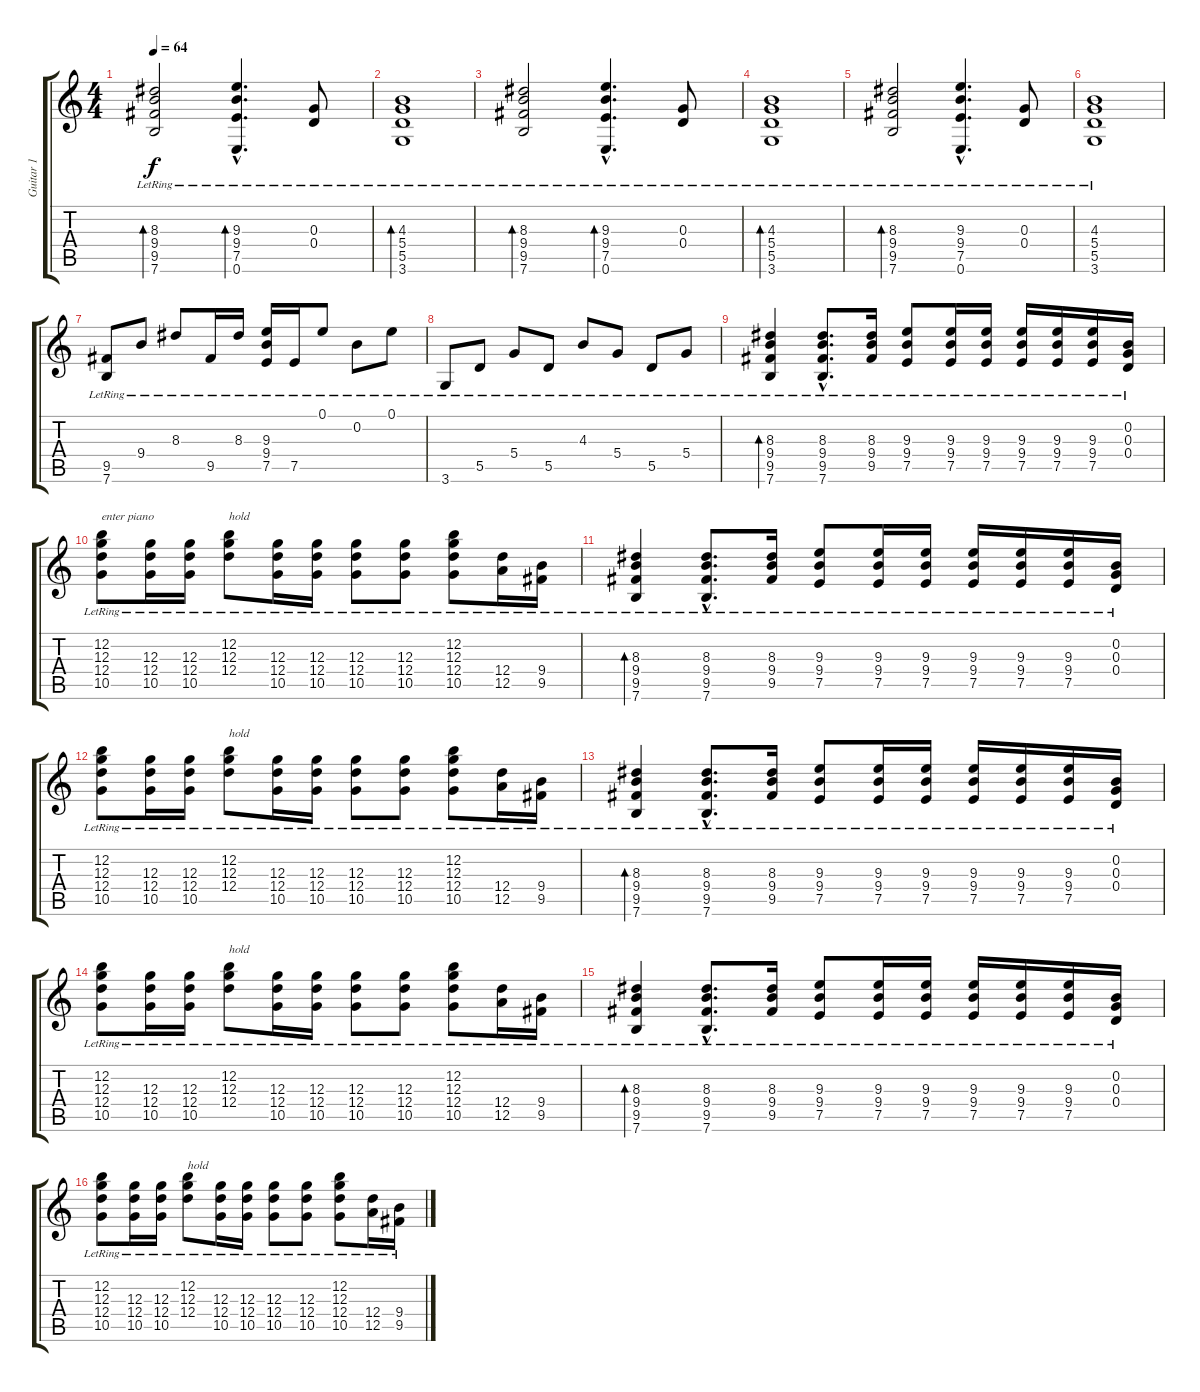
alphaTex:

\track ("Guitar 1" "Guitar 1") {instrument electricguitarclean}
\staff {score tabs}
\tuning (E4 B3 G3 D3 A2 E2) {hide}
\ts (4 4)
\tempo 64
\clef g2
\ks c
(8.3{lr} 9.4{lr} 9.5{lr} 7.6{lr}).2{bd 30 dy f volume 11} (9.3{hac lr} 9.4{hac lr} 7.5{hac lr} 0.6{hac lr}).4{d bd 30} (0.3{lr} 0.4{lr}).8 |
(4.3{lr} 5.4{lr} 5.5{lr} 3.6{lr}).1{bd 30} |
(8.3{lr} 9.4{lr} 9.5{lr} 7.6{lr}).2{bd 30 volume 11} (9.3{hac lr} 9.4{hac lr} 7.5{hac lr} 0.6{hac lr}).4{d bd 30} (0.3{lr} 0.4{lr}).8 |
(4.3{lr} 5.4{lr} 5.5{lr} 3.6{lr}).1{bd 30} |
(8.3{lr} 9.4{lr} 9.5{lr} 7.6{lr}).2{bd 30 volume 11} (9.3{hac lr} 9.4{hac lr} 7.5{hac lr} 0.6{hac lr}).4{d} (0.3{lr} 0.4{lr}).8 |
(4.3{lr} 5.4{lr} 5.5{lr} 3.6{lr}).1 |
(9.5{lr} 7.6{lr}).8{volume 11} 9.4{lr}.8 8.3{lr}.8 9.5{lr}.16 8.3{lr}.16 (9.3{lr} 9.4{lr} 7.5{lr}).16 7.5{lr}.16 0.1{lr}.8 0.2{lr}.8 0.1{lr}.8 |
3.6{lr}.8 5.5{lr}.8 5.4{lr}.8 5.5{lr}.8 4.3{lr}.8 5.4{lr}.8 5.5{lr}.8 5.4{lr}.8 |
(8.3{lr} 9.4{lr} 9.5{lr} 7.6{lr}).4{bd 30 volume 11} (8.3{hac lr} 9.4{hac lr} 9.5{hac lr} 7.6{hac lr}).8{d} (8.3{lr} 9.4{lr} 9.5{lr}).16 (9.3{lr} 9.4{lr} 7.5{lr}).8 (9.3{lr} 9.4{lr} 7.5{lr}).16 (9.3{lr} 9.4{lr} 7.5{lr}).16 (9.3{lr} 9.4{lr} 7.5{lr}).16 (9.3{lr} 9.4{lr} 7.5{lr}).16 (9.3{lr} 9.4{lr} 7.5{lr}).16 (0.2{lr} 0.3{lr} 0.4{lr}).16 |
(12.2{lr} 12.3{lr} 12.4{lr} 10.5{lr}).8{txt "enter piano"} (12.3{lr} 12.4{lr} 10.5{lr}).16 (12.3{lr} 12.4{lr} 10.5{lr}).16 (12.2{lr} 12.3{lr} 12.4{lr}).8{txt "hold"} (12.3{lr} 12.4{lr} 10.5{lr}).16 (12.3{lr} 12.4{lr} 10.5{lr}).16 (12.3{lr} 12.4{lr} 10.5{lr}).8 (12.3{lr} 12.4{lr} 10.5{lr}).8 (12.2{lr} 12.3{lr} 12.4{lr} 10.5{lr}).8 (12.4{lr} 12.5{lr}).16 (9.4{lr} 9.5{lr}).16 |
(8.3{lr} 9.4{lr} 9.5{lr} 7.6{lr}).4{bd 30 volume 13} (8.3{hac lr} 9.4{hac lr} 9.5{hac lr} 7.6{hac lr}).8{d} (8.3{lr} 9.4{lr} 9.5{lr}).16 (9.3{lr} 9.4{lr} 7.5{lr}).8 (9.3{lr} 9.4{lr} 7.5{lr}).16 (9.3{lr} 9.4{lr} 7.5{lr}).16 (9.3{lr} 9.4{lr} 7.5{lr}).16 (9.3{lr} 9.4{lr} 7.5{lr}).16 (9.3{lr} 9.4{lr} 7.5{lr}).16 (0.2{lr} 0.3{lr} 0.4{lr}).16 |
(12.2{lr} 12.3{lr} 12.4{lr} 10.5{lr}).8 (12.3{lr} 12.4{lr} 10.5{lr}).16 (12.3{lr} 12.4{lr} 10.5{lr}).16 (12.2{lr} 12.3{lr} 12.4{lr}).8{txt "hold"} (12.3{lr} 12.4{lr} 10.5{lr}).16 (12.3{lr} 12.4{lr} 10.5{lr}).16 (12.3{lr} 12.4{lr} 10.5{lr}).8 (12.3{lr} 12.4{lr} 10.5{lr}).8 (12.2{lr} 12.3{lr} 12.4{lr} 10.5{lr}).8 (12.4{lr} 12.5{lr}).16 (9.4{lr} 9.5{lr}).16 |
(8.3{lr} 9.4{lr} 9.5{lr} 7.6{lr}).4{bd 30} (8.3{hac lr} 9.4{hac lr} 9.5{hac lr} 7.6{hac lr}).8{d} (8.3{lr} 9.4{lr} 9.5{lr}).16 (9.3{lr} 9.4{lr} 7.5{lr}).8 (9.3{lr} 9.4{lr} 7.5{lr}).16 (9.3{lr} 9.4{lr} 7.5{lr}).16 (9.3{lr} 9.4{lr} 7.5{lr}).16 (9.3{lr} 9.4{lr} 7.5{lr}).16 (9.3{lr} 9.4{lr} 7.5{lr}).16 (0.2{lr} 0.3{lr} 0.4{lr}).16 |
(12.2{lr} 12.3{lr} 12.4{lr} 10.5{lr}).8 (12.3{lr} 12.4{lr} 10.5{lr}).16 (12.3{lr} 12.4{lr} 10.5{lr}).16 (12.2{lr} 12.3{lr} 12.4{lr}).8{txt "hold"} (12.3{lr} 12.4{lr} 10.5{lr}).16 (12.3{lr} 12.4{lr} 10.5{lr}).16 (12.3{lr} 12.4{lr} 10.5{lr}).8 (12.3{lr} 12.4{lr} 10.5{lr}).8 (12.2{lr} 12.3{lr} 12.4{lr} 10.5{lr}).8 (12.4{lr} 12.5{lr}).16 (9.4{lr} 9.5{lr}).16 |
(8.3{lr} 9.4{lr} 9.5{lr} 7.6{lr}).4{bd 30} (8.3{hac lr} 9.4{hac lr} 9.5{hac lr} 7.6{hac lr}).8{d} (8.3{lr} 9.4{lr} 9.5{lr}).16 (9.3{lr} 9.4{lr} 7.5{lr}).8 (9.3{lr} 9.4{lr} 7.5{lr}).16 (9.3{lr} 9.4{lr} 7.5{lr}).16 (9.3{lr} 9.4{lr} 7.5{lr}).16 (9.3{lr} 9.4{lr} 7.5{lr}).16 (9.3{lr} 9.4{lr} 7.5{lr}).16 (0.2{lr} 0.3{lr} 0.4{lr}).16 |
(12.2{lr} 12.3{lr} 12.4{lr} 10.5{lr}).8 (12.3{lr} 12.4{lr} 10.5{lr}).16 (12.3{lr} 12.4{lr} 10.5{lr}).16 (12.2{lr} 12.3{lr} 12.4{lr}).8{txt "hold"} (12.3{lr} 12.4{lr} 10.5{lr}).16 (12.3{lr} 12.4{lr} 10.5{lr}).16 (12.3{lr} 12.4{lr} 10.5{lr}).8 (12.3{lr} 12.4{lr} 10.5{lr}).8 (12.2{lr} 12.3{lr} 12.4{lr} 10.5{lr}).8 (12.4{lr} 12.5{lr}).16 (9.4{lr} 9.5{lr}).16
